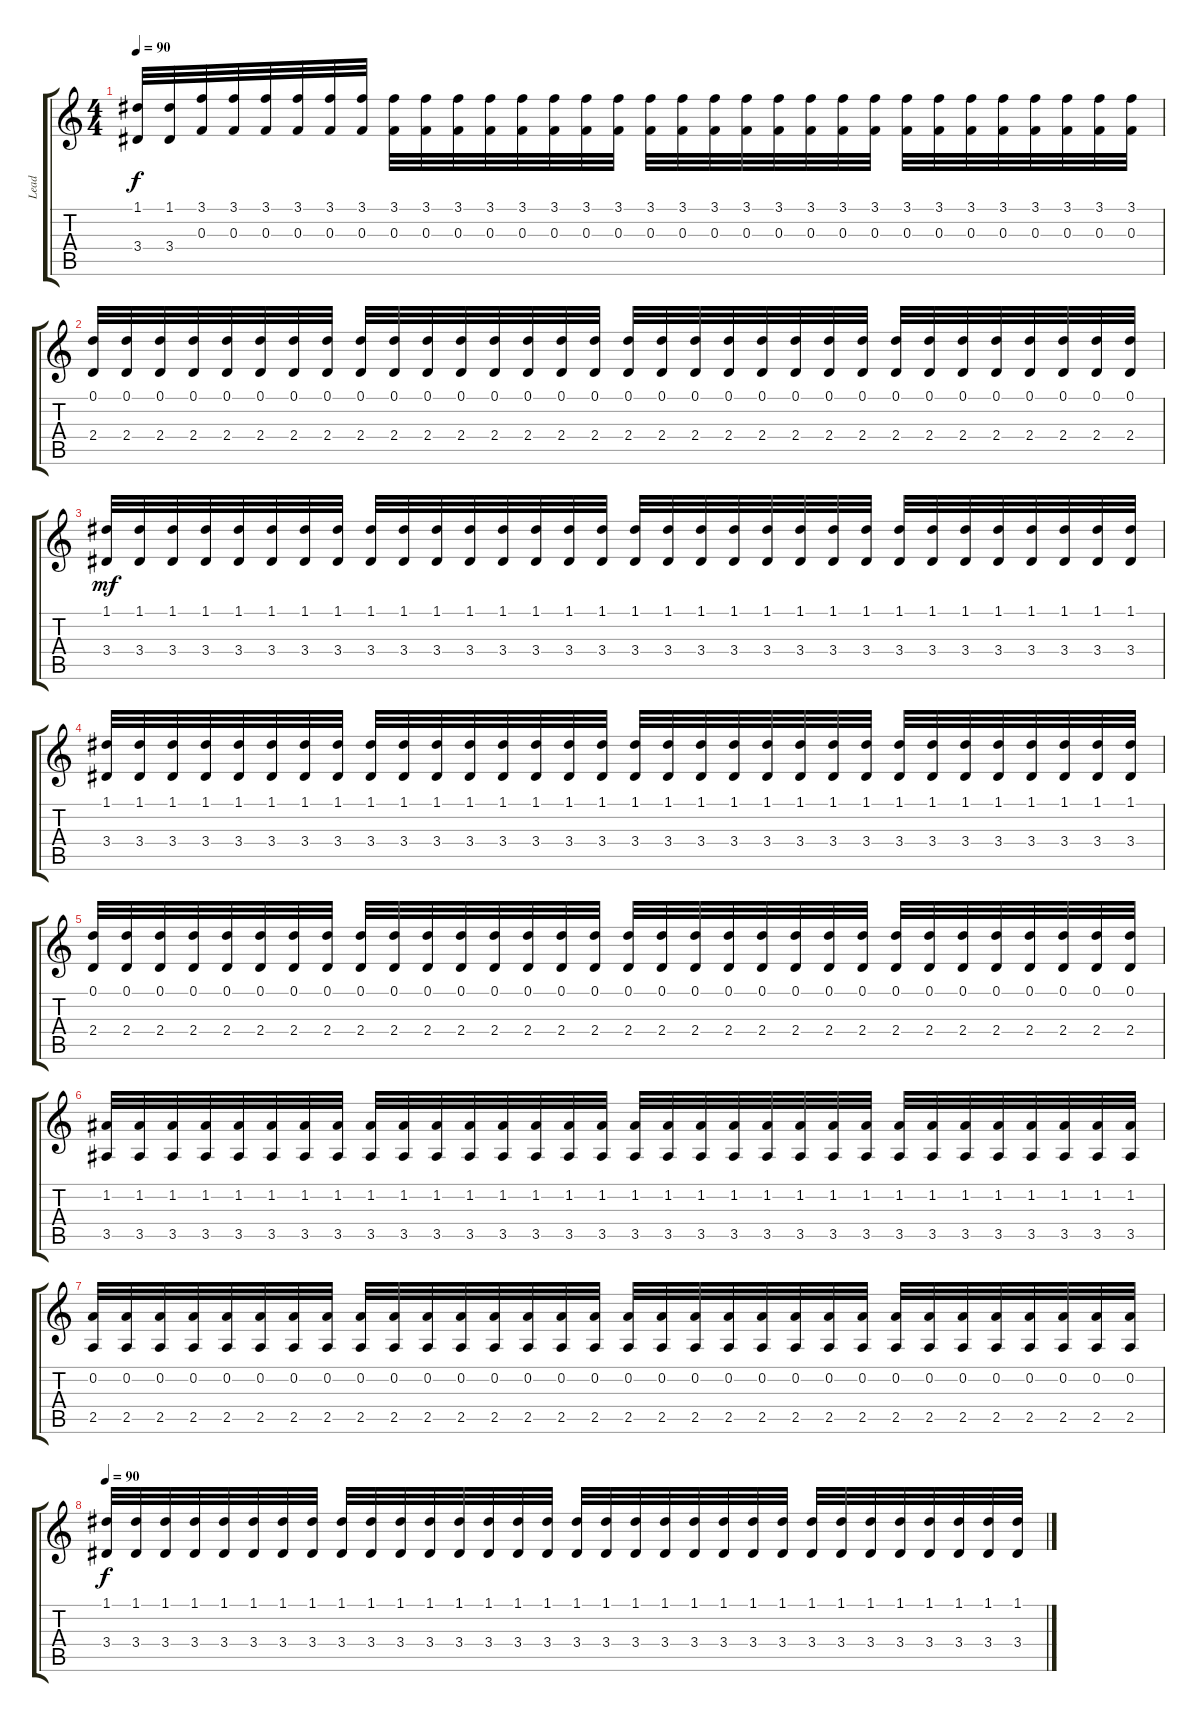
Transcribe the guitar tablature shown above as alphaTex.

\track ("Lead" "Lead") {instrument distortionguitar}
\staff {score tabs}
\tuning (D4 A3 F3 C3 G2 C2) {hide}
\ts (4 4)
\tempo 90
\clef g2
\ks c
(1.1 3.4).32{dy f} (1.1 3.4).32 (3.1 0.3).32 (3.1 0.3).32 (3.1 0.3).32 (3.1 0.3).32 (3.1 0.3).32 (3.1 0.3).32 (3.1 0.3).32 (3.1 0.3).32 (3.1 0.3).32 (3.1 0.3).32 (3.1 0.3).32 (3.1 0.3).32 (3.1 0.3).32 (3.1 0.3).32 (3.1 0.3).32 (3.1 0.3).32 (3.1 0.3).32 (3.1 0.3).32 (3.1 0.3).32 (3.1 0.3).32 (3.1 0.3).32 (3.1 0.3).32 (3.1 0.3).32 (3.1 0.3).32 (3.1 0.3).32 (3.1 0.3).32 (3.1 0.3).32 (3.1 0.3).32 (3.1 0.3).32 (3.1 0.3).32 |
(0.1 2.4).32 (0.1 2.4).32 (0.1 2.4).32 (0.1 2.4).32 (0.1 2.4).32 (0.1 2.4).32 (0.1 2.4).32 (0.1 2.4).32 (0.1 2.4).32 (0.1 2.4).32 (0.1 2.4).32 (0.1 2.4).32 (0.1 2.4).32 (0.1 2.4).32 (0.1 2.4).32 (0.1 2.4).32 (0.1 2.4).32 (0.1 2.4).32 (0.1 2.4).32 (0.1 2.4).32 (0.1 2.4).32 (0.1 2.4).32 (0.1 2.4).32 (0.1 2.4).32 (0.1 2.4).32 (0.1 2.4).32 (0.1 2.4).32 (0.1 2.4).32 (0.1 2.4).32 (0.1 2.4).32 (0.1 2.4).32 (0.1 2.4).32 |
(1.1 3.4).32{dy mf} (1.1 3.4).32 (1.1 3.4).32 (1.1 3.4).32 (1.1 3.4).32 (1.1 3.4).32 (1.1 3.4).32 (1.1 3.4).32 (1.1 3.4).32 (1.1 3.4).32 (1.1 3.4).32 (1.1 3.4).32 (1.1 3.4).32 (1.1 3.4).32 (1.1 3.4).32 (1.1 3.4).32 (1.1 3.4).32 (1.1 3.4).32 (1.1 3.4).32 (1.1 3.4).32 (1.1 3.4).32 (1.1 3.4).32 (1.1 3.4).32 (1.1 3.4).32 (1.1 3.4).32 (1.1 3.4).32 (1.1 3.4).32 (1.1 3.4).32 (1.1 3.4).32 (1.1 3.4).32 (1.1 3.4).32 (1.1 3.4).32 |
(1.1 3.4).32 (1.1 3.4).32 (1.1 3.4).32 (1.1 3.4).32 (1.1 3.4).32 (1.1 3.4).32 (1.1 3.4).32 (1.1 3.4).32 (1.1 3.4).32 (1.1 3.4).32 (1.1 3.4).32 (1.1 3.4).32 (1.1 3.4).32 (1.1 3.4).32 (1.1 3.4).32 (1.1 3.4).32 (1.1 3.4).32 (1.1 3.4).32 (1.1 3.4).32 (1.1 3.4).32 (1.1 3.4).32 (1.1 3.4).32 (1.1 3.4).32 (1.1 3.4).32 (1.1 3.4).32 (1.1 3.4).32 (1.1 3.4).32 (1.1 3.4).32 (1.1 3.4).32 (1.1 3.4).32 (1.1 3.4).32 (1.1 3.4).32 |
(0.1 2.4).32 (0.1 2.4).32 (0.1 2.4).32 (0.1 2.4).32 (0.1 2.4).32 (0.1 2.4).32 (0.1 2.4).32 (0.1 2.4).32 (0.1 2.4).32 (0.1 2.4).32 (0.1 2.4).32 (0.1 2.4).32 (0.1 2.4).32 (0.1 2.4).32 (0.1 2.4).32 (0.1 2.4).32 (0.1 2.4).32 (0.1 2.4).32 (0.1 2.4).32 (0.1 2.4).32 (0.1 2.4).32 (0.1 2.4).32 (0.1 2.4).32 (0.1 2.4).32 (0.1 2.4).32 (0.1 2.4).32 (0.1 2.4).32 (0.1 2.4).32 (0.1 2.4).32 (0.1 2.4).32 (0.1 2.4).32 (0.1 2.4).32 |
(1.2 3.5).32 (1.2 3.5).32 (1.2 3.5).32 (1.2 3.5).32 (1.2 3.5).32 (1.2 3.5).32 (1.2 3.5).32 (1.2 3.5).32 (1.2 3.5).32 (1.2 3.5).32 (1.2 3.5).32 (1.2 3.5).32 (1.2 3.5).32 (1.2 3.5).32 (1.2 3.5).32 (1.2 3.5).32 (1.2 3.5).32 (1.2 3.5).32 (1.2 3.5).32 (1.2 3.5).32 (1.2 3.5).32 (1.2 3.5).32 (1.2 3.5).32 (1.2 3.5).32 (1.2 3.5).32 (1.2 3.5).32 (1.2 3.5).32 (1.2 3.5).32 (1.2 3.5).32 (1.2 3.5).32 (1.2 3.5).32 (1.2 3.5).32 |
(0.2 2.5).32 (0.2 2.5).32 (0.2 2.5).32 (0.2 2.5).32 (0.2 2.5).32 (0.2 2.5).32 (0.2 2.5).32 (0.2 2.5).32 (0.2 2.5).32 (0.2 2.5).32 (0.2 2.5).32 (0.2 2.5).32 (0.2 2.5).32 (0.2 2.5).32 (0.2 2.5).32 (0.2 2.5).32 (0.2 2.5).32 (0.2 2.5).32 (0.2 2.5).32 (0.2 2.5).32 (0.2 2.5).32 (0.2 2.5).32 (0.2 2.5).32 (0.2 2.5).32 (0.2 2.5).32 (0.2 2.5).32 (0.2 2.5).32 (0.2 2.5).32 (0.2 2.5).32 (0.2 2.5).32 (0.2 2.5).32 (0.2 2.5).32 |
\tempo 75
\tempo 90
(1.1 3.4).32{dy f volume 15 balance 6 instrument distortionguitar} (1.1 3.4).32 (1.1 3.4).32 (1.1 3.4).32 (1.1 3.4).32 (1.1 3.4).32 (1.1 3.4).32 (1.1 3.4).32 (1.1 3.4).32 (1.1 3.4).32 (1.1 3.4).32 (1.1 3.4).32 (1.1 3.4).32 (1.1 3.4).32 (1.1 3.4).32 (1.1 3.4).32 (1.1 3.4).32 (1.1 3.4).32 (1.1 3.4).32 (1.1 3.4).32 (1.1 3.4).32 (1.1 3.4).32 (1.1 3.4).32 (1.1 3.4).32 (1.1 3.4).32 (1.1 3.4).32 (1.1 3.4).32 (1.1 3.4).32 (1.1 3.4).32 (1.1 3.4).32 (1.1 3.4).32 (1.1 3.4).32
